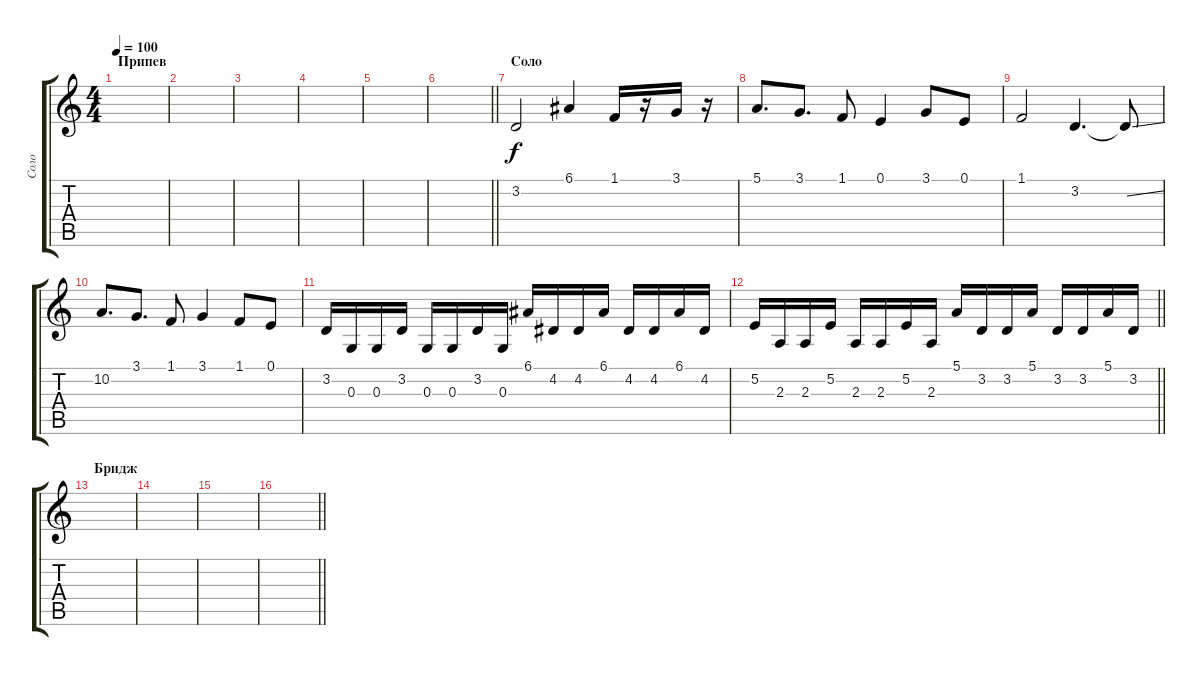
\track ("Соло" "Соло") {instrument pad1newage}
\staff {score tabs}
\tuning (E4 B3 G3 D3 A2 E2) {hide}
\ts (4 4)
\section ("" "Припев")
\tempo 100
\clef g2
\ks c
|
|
|
|
|
\barLineRight lightlight
|
\section ("" "Соло")
3.2.2 6.1.4 1.1.16 r.16 3.1.16 r.16 |
5.1.8{d} 3.1.8{d} 1.1.8 0.1.4 3.1.8 0.1.8 |
1.1.2 3.2.4{d} 3.2{ss t}.8 |
10.2.8{d} 3.1.8{d} 1.1.8 3.1.4 1.1.8 0.1.8 |
3.2.16 0.3.16 0.3.16 3.2.16 0.3.16 0.3.16 3.2.16 0.3.16 6.1.16 4.2.16 4.2.16 6.1.16 4.2.16 4.2.16 6.1.16 4.2.16 |
\barLineRight lightlight
5.2.16 2.3.16 2.3.16 5.2.16 2.3.16 2.3.16 5.2.16 2.3.16 5.1.16 3.2.16 3.2.16 5.1.16 3.2.16 3.2.16 5.1.16 3.2.16 |
\section ("" "Бридж")
|
|
|
\barLineRight lightlight
